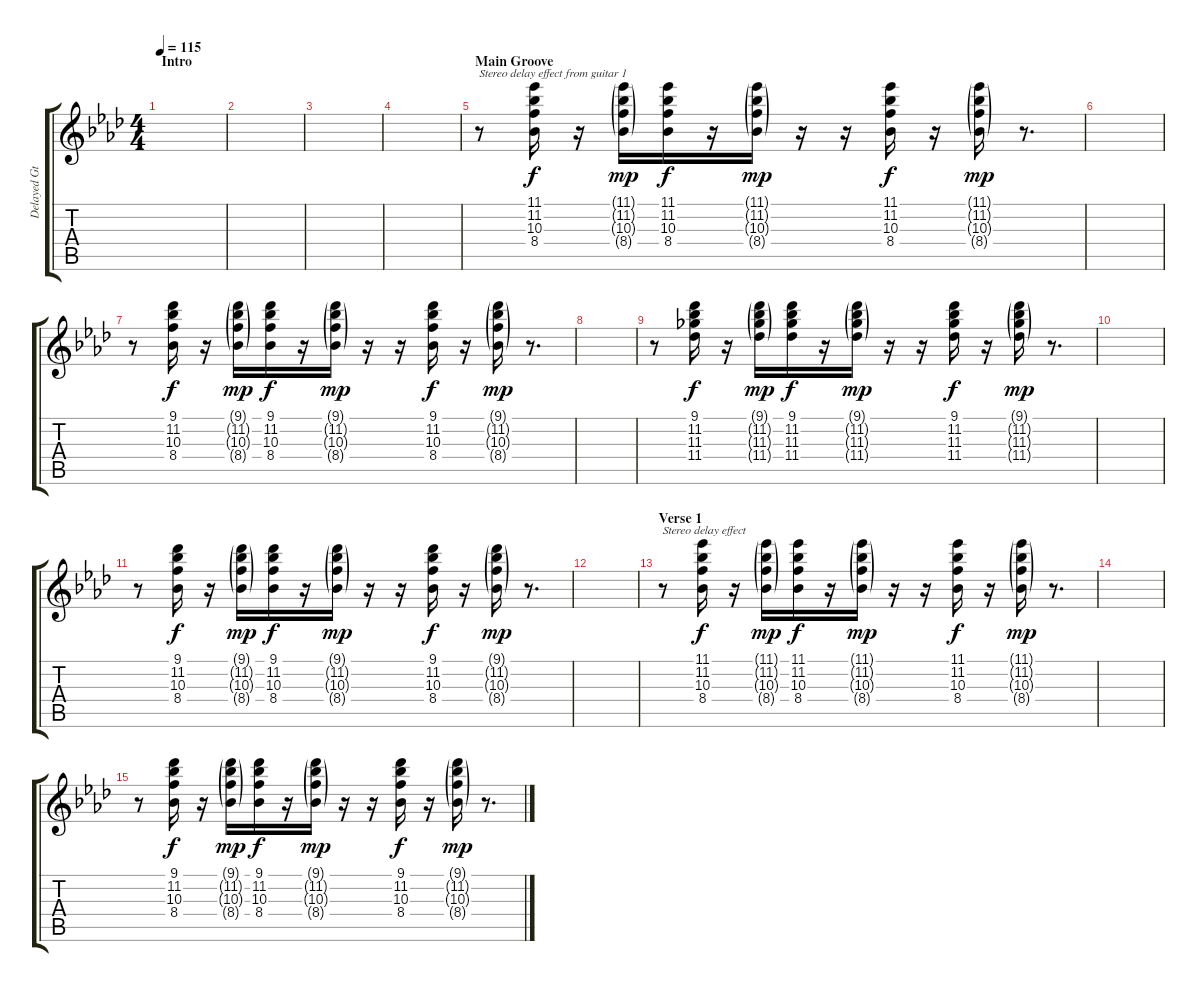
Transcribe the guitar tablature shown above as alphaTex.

\track ("Delayed Gtr (Left)" "Delayed Gt") {instrument electricguitarclean}
\staff {score tabs}
\tuning (E4 B3 G3 D3 A2 E2) {hide}
\ts (4 4)
\section ("" "Intro")
\tempo 115
\clef g2
\ks ab
|
|
|
|
\section ("" "Main Groove")
r.8{txt "Stereo delay effect from guitar 1"} (11.1 11.2 10.3 8.4).16 r.16 (11.1{g} 11.2{g} 10.3{g} 8.4{g}).16{dy mp} (11.1 11.2 10.3 8.4).16{dy f} r.16 (11.1{g} 11.2{g} 10.3{g} 8.4{g}).16{dy mp} r.16 r.16 (11.1 11.2 10.3 8.4).16{dy f} r.16 (11.1{g} 11.2{g} 10.3{g} 8.4{g}).16{dy mp} r.8{d} |
|
r.8 (9.1 11.2 10.3 8.4).16{dy f} r.16 (9.1{g} 11.2{g} 10.3{g} 8.4{g}).16{dy mp} (9.1 11.2 10.3 8.4).16{dy f} r.16 (9.1{g} 11.2{g} 10.3{g} 8.4{g}).16{dy mp} r.16 r.16 (9.1 11.2 10.3 8.4).16{dy f} r.16 (9.1{g} 11.2{g} 10.3{g} 8.4{g}).16{dy mp} r.8{d} |
|
r.8 (9.1 11.2 11.3 11.4).16{dy f} r.16 (9.1{g} 11.2{g} 11.3{g} 11.4{g}).16{dy mp} (9.1 11.2 11.3 11.4).16{dy f} r.16 (9.1{g} 11.2{g} 11.3{g} 11.4{g}).16{dy mp} r.16 r.16 (9.1 11.2 11.3 11.4).16{dy f} r.16 (9.1{g} 11.2{g} 11.3{g} 11.4{g}).16{dy mp} r.8{d} |
|
r.8 (9.1 11.2 10.3 8.4).16{dy f} r.16 (9.1{g} 11.2{g} 10.3{g} 8.4{g}).16{dy mp} (9.1 11.2 10.3 8.4).16{dy f} r.16 (9.1{g} 11.2{g} 10.3{g} 8.4{g}).16{dy mp} r.16 r.16 (9.1 11.2 10.3 8.4).16{dy f} r.16 (9.1{g} 11.2{g} 10.3{g} 8.4{g}).16{dy mp} r.8{d} |
|
\section ("" "Verse 1")
r.8{txt "Stereo delay effect"} (11.1 11.2 10.3 8.4).16{dy f} r.16 (11.1{g} 11.2{g} 10.3{g} 8.4{g}).16{dy mp} (11.1 11.2 10.3 8.4).16{dy f} r.16 (11.1{g} 11.2{g} 10.3{g} 8.4{g}).16{dy mp} r.16 r.16 (11.1 11.2 10.3 8.4).16{dy f} r.16 (11.1{g} 11.2{g} 10.3{g} 8.4{g}).16{dy mp} r.8{d} |
|
r.8 (9.1 11.2 10.3 8.4).16{dy f} r.16 (9.1{g} 11.2{g} 10.3{g} 8.4{g}).16{dy mp} (9.1 11.2 10.3 8.4).16{dy f} r.16 (9.1{g} 11.2{g} 10.3{g} 8.4{g}).16{dy mp} r.16 r.16 (9.1 11.2 10.3 8.4).16{dy f} r.16 (9.1{g} 11.2{g} 10.3{g} 8.4{g}).16{dy mp} r.8{d}
